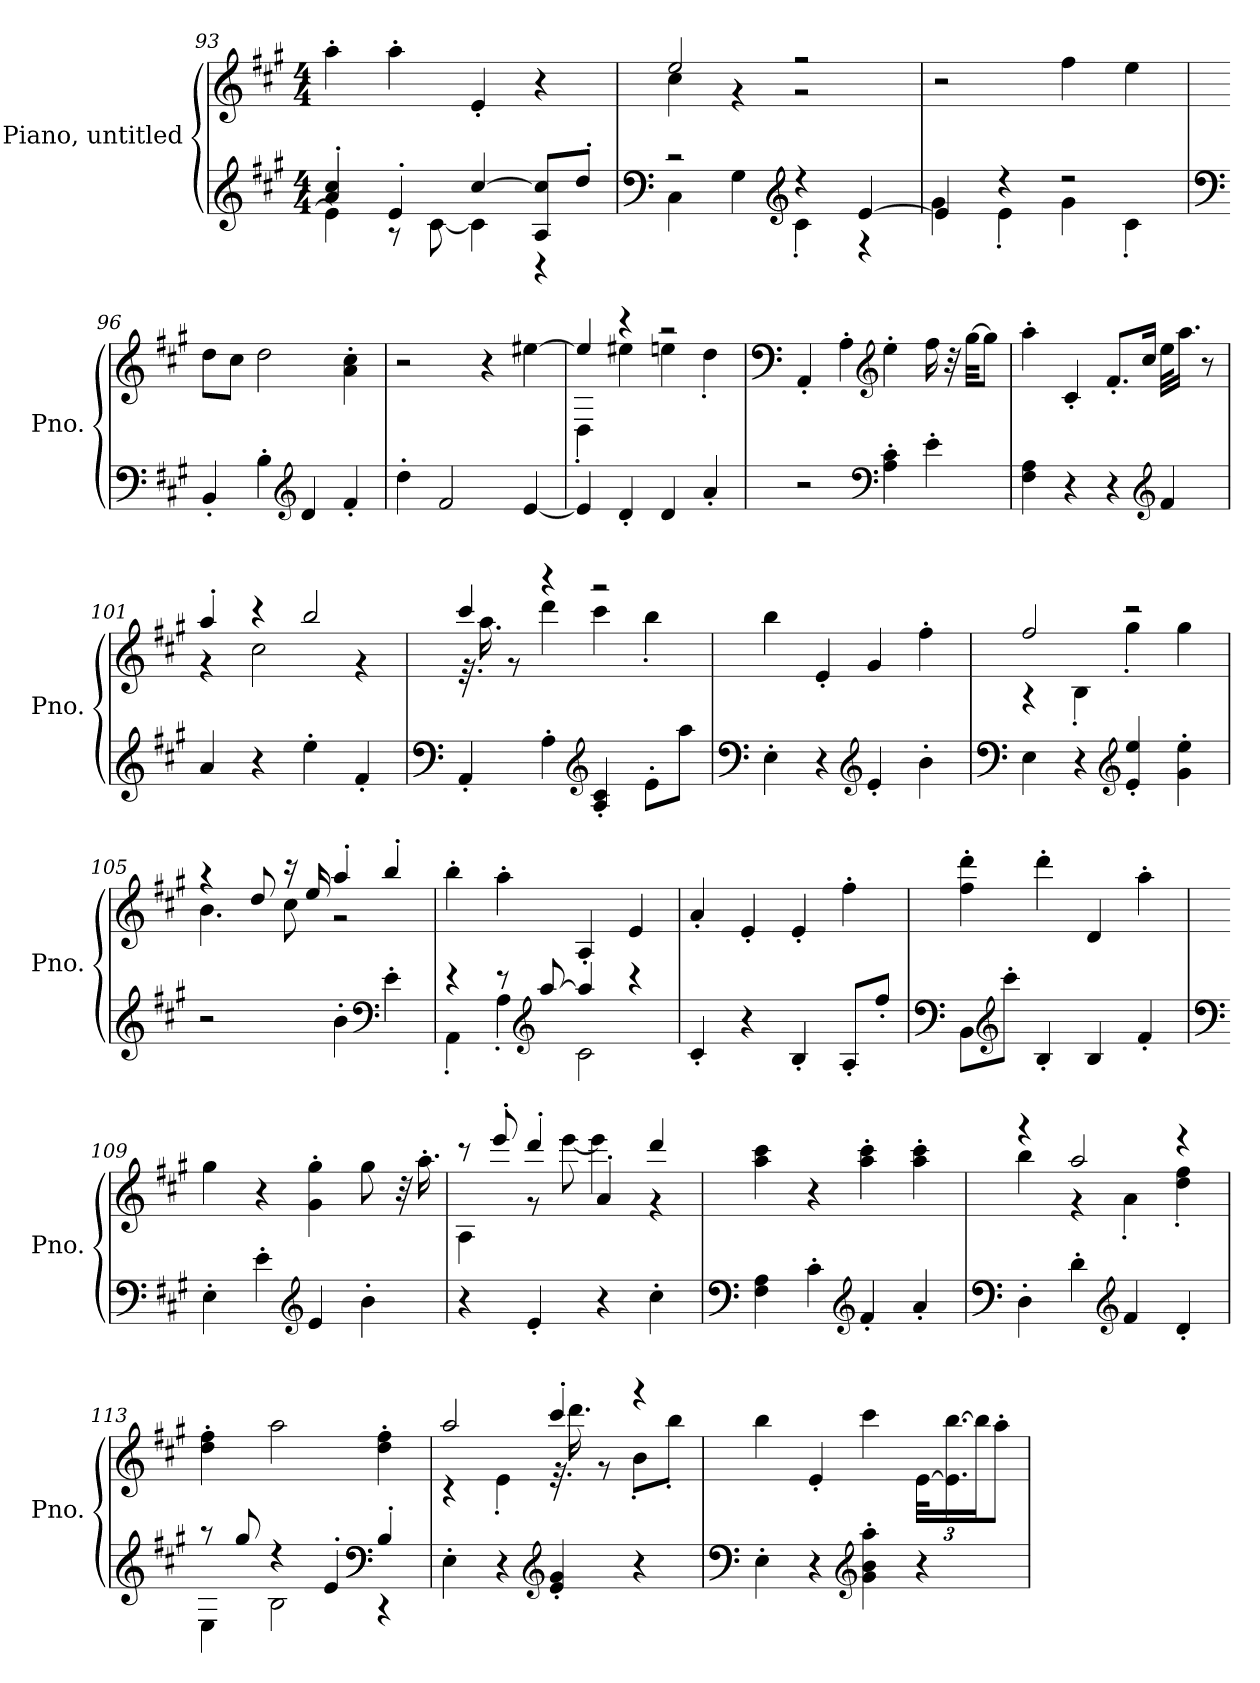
**kern	**kern
*part1	*part1
*staff2	*staff1
*I"Piano, untitled	*
*I'Pno.	*
*clefG2	*clefG2
*k[f#c#g#]	*k[f#c#g#]
*M4/4	*M4/4
=93	=93
*^	*
4a/' 4cc#/'	4e\]	4aa'\
4e'/	8r	4aa'\
.	[8c#\	.
[4cc#/	4c#\]	4e'/
8A/ 8cc#/]L	4r	4r
8dd'/J	.	.
=94	=94	=94
*clefF4	*	*
*	*	*^
2r	4C#\	2ee/	4cc#\
.	4G#\	.	4r
*clefG2	*	*	*
4r	4c#'\	2r	2r
[4e/	4r	.	.
*	*	*v	*v
=95	=95	=95
4e/]	4g#\	2r
4r	4e'\	.
2r	4g#\	4ff#\
.	4c#'\	4ee\
*v	*v	*
!!LO:LB:g=z
=96	=96
*clefF4	*
4BB'/	8dd\L
.	8cc#\J
4B'\	2dd\
*clefG2	*
4d/	.
4f#'/	4a\' 4cc#\'
=97	=97
4dd'\	2r
2f#/	.
.	4r
[4e/	[4ee#X\
=98	=98
*	*^
4e/]	4ee#/]	4D'\
4d'/	4r	4ee#X\
4d/	2r	4een\
4a'/	.	4dd'\
*	*v	*v
=99	=99
*	*clefF4
2r	4AA'/
.	4A'\
*clefF4	*clefG2
4A\' 4c#\'	4ee'\
4e'\	16ff#\
.	32r
.	[32gg#\KKL
.	8gg#\J]
=100	=100
4F#\ 4A\	4aa'\
4r	4c#'/
4r	8.f#'/L
.	16cc#/Jk
*clefG2	*
4f#/	32ee\KLL
.	16.aa\JJ
.	8r
!!LO:LB:g=z
=101	=101
*	*^
4a/	4aa'/	4r
4r	4r	2cc#\
4ee'\	2bb/	.
4f#'/	.	4r
=102	=102	=102
*clefF4	*	*
4AA'/	4ccc#/	32r
.	.	16.aa'\
.	.	8r
4A'\	4r	4ddd\
*clefG2	*	*
4A/' 4c#/'	2r	4ccc#\
8e'\L	.	4bb'\
8aa\J	.	.
*	*v	*v
=103	=103
*clefF4	*
4E'\	4bb\
4r	4e'/
*clefG2	*
4e'/	4g#/
4b'\	4ff#'\
=104	=104
*clefF4	*
*	*^
4E\	2ff#/	4r
4r	.	4B'\
*clefG2	*	*
4e/' 4ee/'	2r	4gg#'\
4g#\' 4ee\'	.	4gg#\
=105	=105	=105
2r	4r	4.b\
.	8dd/	.
.	16r	8cc#\
.	16ee/	.
4b'\	4aa'/	2r
*clefF4	*	*
4e'\	4bb'/	.
*	*v	*v
!!LO:LB:g=z
=106	=106
*^	*
4r	4AA'\	4bb'\
8r	4A'\	4aa'\
*clefG2	*	*
[8aa/	.	.
4aa/]	2c#\	4A'/
4r	.	4e/
*v	*v	*
=107	=107
4c#'/	4a'/
4r	4e'/
4B'/	4e'/
8A'/L	4ff#'\
8ff#'/J	.
=108	=108
*clefF4	*
8BB\L	4ff#\' 4ddd\'
*clefG2	*
8ccc#'\J	.
4B'/	4ddd'\
4B/	4d/
4f#'/	4aa'\
=109	=109
*clefF4	*
4E'\	4gg#\
4e'\	4r
*clefG2	*
4e/	4g#\' 4gg#\'
4b'\	8gg#\
.	32r
.	16.aa'\
!!LO:LB:g=z
=110	=110
*	*^
4r	8r	4A\
.	8eee'/	.
4e'/	4ddd'/	8r
.	.	[8eee\
4r	4a'/	4eee\]
4cc#'\	4ddd/	4r
*	*v	*v
=111	=111
*clefF4	*
4F#\ 4A\	4aa\ 4ccc#\
4c#'\	4r
*clefG2	*
4f#'/	4aa\' 4ccc#\'
4a'/	4aa\' 4ccc#\'
=112	=112
*clefF4	*
*	*^
4D'\	4r	4bb\
4d'\	2aa/	4r
*clefG2	*	*
4f#/	.	4a'\
4d'/	4r	4dd\' 4ff#\'
*	*v	*v
=113	=113
*^	*
8r	4E\	4dd\' 4ff#\'
8gg#/	.	.
4r	2B\	2aa\
4e'/	.	.
*clefF4	*	*
4B'/	4r	4dd\' 4ff#\'
*v	*v	*
=114	=114
*	*^
4E'\	2aa/	4r
4r	.	4e'\
*clefG2	*	*
4e/' 4g#/'	4ccc#'/	32r
.	.	16.ddd'\
.	.	8r
4r	4r	8b'\L
.	.	8bb'\J
*	*v	*v
!!LO:LB:g=z
=115	=115
*clefF4	*
4E'\	4bb\
4r	4e'/
*clefG2	*
4g#\' 4b\' 4aa\'	4ccc#\
*	*Xbrackettup
4r	[48e\KLL
.	24.e\] [24.bb\
.	24bb\J]
.	8aa'\J
=	=
*-	*-
